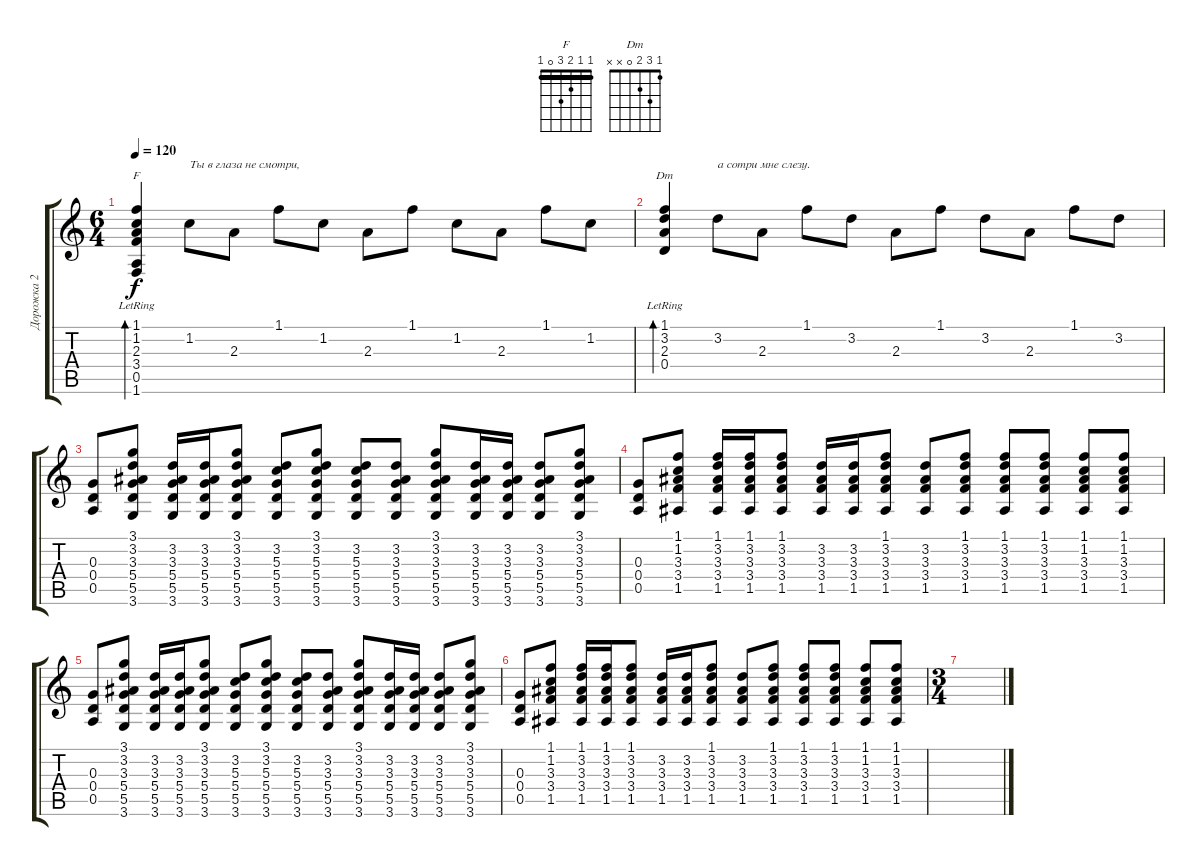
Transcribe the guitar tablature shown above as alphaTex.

\track ("Дорожка 2" "Дорожка 2") {instrument acousticguitarnylon}
\staff {score tabs}
\tuning (E4 B3 G3 D3 A2 E2) {hide}
\chord ("F" 1 1 2 3 0 1) {barre 1}
\chord ("Dm" 1 3 2 0 x x)
\ts (6 4)
\tempo 120
\clef g2
\ks c
(1.1 1.2 2.3 3.4{lr} 0.5 1.6).4{bd 480 ch "F" dy f} 1.2.8{txt "Ты в глаза не смотри,"} 2.3.8 1.1.8 1.2.8 2.3.8 1.1.8 1.2.8 2.3.8 1.1.8 1.2.8 |
(1.1 3.2 2.3 0.4{lr}).4{bd 480 ch "Dm"} 3.2.8{txt "а сотри мне слезу."} 2.3.8 1.1.8 3.2.8 2.3.8 1.1.8 3.2.8 2.3.8 1.1.8 3.2.8 |
(0.3 0.4 0.5).8 (3.1 3.2 3.3 5.4 5.5 3.6).8 (3.2 3.3 5.4 5.5 3.6).16 (3.2 3.3 5.4 5.5 3.6).16 (3.1 3.2 3.3 5.4 5.5 3.6).8 (3.2 5.3 5.4 5.5 3.6).8 (3.1 3.2 5.3 5.4 5.5 3.6).8 (3.2 5.3 5.4 5.5 3.6).8 (3.2 3.3 5.4 5.5 3.6).8 (3.1 3.2 3.3 5.4 5.5 3.6).8 (3.2 3.3 5.4 5.5 3.6).16 (3.2 3.3 5.4 5.5 3.6).16 (3.2 3.3 5.4 5.5 3.6).8 (3.1 3.2 3.3 5.4 5.5 3.6).8 |
(0.3 0.4 0.5).8 (1.1 1.2 3.3 3.4 1.5).8 (1.1 3.2 3.3 3.4 1.5).16 (1.1 3.2 3.3 3.4 1.5).16 (1.1 3.2 3.3 3.4 1.5).8 (3.2 3.3 3.4 1.5).16 (3.2 3.3 3.4 1.5).16 (1.1 3.2 3.3 3.4 1.5).8 (3.2 3.3 3.4 1.5).8 (1.1 3.2 3.3 3.4 1.5).8 (1.1 3.2 3.3 3.4 1.5).8 (1.1 3.2 3.3 3.4 1.5).8 (1.1 1.2 3.3 3.4 1.5).8 (1.1 1.2 3.3 3.4 1.5).8 |
(0.3 0.4 0.5).8 (3.1 3.2 3.3 5.4 5.5 3.6).8 (3.2 3.3 5.4 5.5 3.6).16 (3.2 3.3 5.4 5.5 3.6).16 (3.1 3.2 3.3 5.4 5.5 3.6).8 (3.2 5.3 5.4 5.5 3.6).8 (3.1 3.2 5.3 5.4 5.5 3.6).8 (3.2 5.3 5.4 5.5 3.6).8 (3.2 3.3 5.4 5.5 3.6).8 (3.1 3.2 3.3 5.4 5.5 3.6).8 (3.2 3.3 5.4 5.5 3.6).16 (3.2 3.3 5.4 5.5 3.6).16 (3.2 3.3 5.4 5.5 3.6).8 (3.1 3.2 3.3 5.4 5.5 3.6).8 |
(0.3 0.4 0.5).8 (1.1 1.2 3.3 3.4 1.5).8 (1.1 3.2 3.3 3.4 1.5).16 (1.1 3.2 3.3 3.4 1.5).16 (1.1 3.2 3.3 3.4 1.5).8 (3.2 3.3 3.4 1.5).16 (3.2 3.3 3.4 1.5).16 (1.1 3.2 3.3 3.4 1.5).8 (3.2 3.3 3.4 1.5).8 (1.1 3.2 3.3 3.4 1.5).8 (1.1 3.2 3.3 3.4 1.5).8 (1.1 3.2 3.3 3.4 1.5).8 (1.1 1.2 3.3 3.4 1.5).8 (1.1 1.2 3.3 3.4 1.5).8 |
\ts (3 4)
